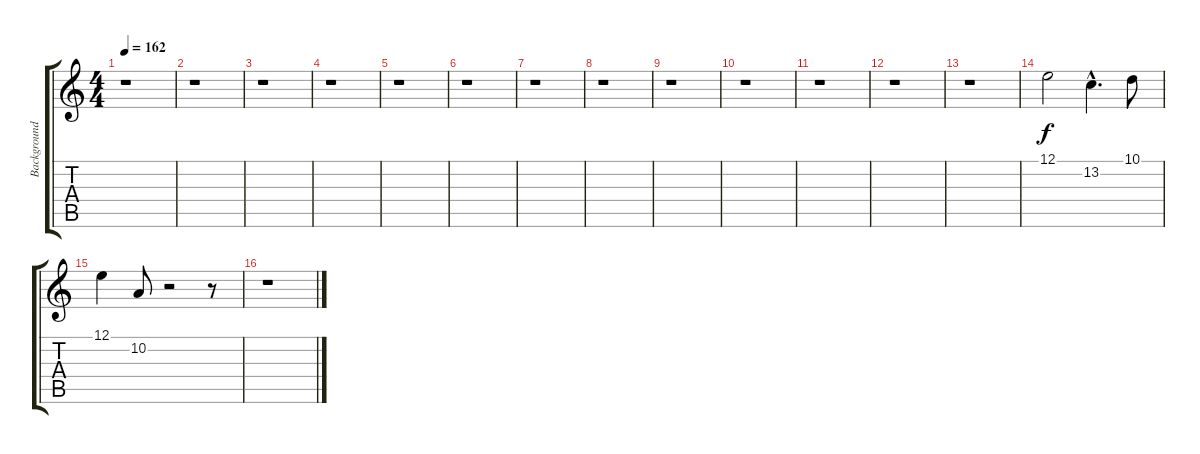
\track ("Background Keyboards" "Background") {instrument fx8scifi}
\staff {score tabs}
\tuning (E4 B3 G3 D3 A2 E2) {hide}
\ts (4 4)
\tempo 162
\clef g2
\ks c
r.1{dy f} |
r.1 |
r.1 |
r.1 |
r.1 |
r.1 |
r.1 |
r.1 |
r.1 |
r.1 |
r.1 |
r.1 |
r.1 |
12.1.2{instrument fx8scifi} 13.2{hac}.4{d} 10.1.8 |
12.1.4 10.2.8 r.2 r.8 |
r.1
